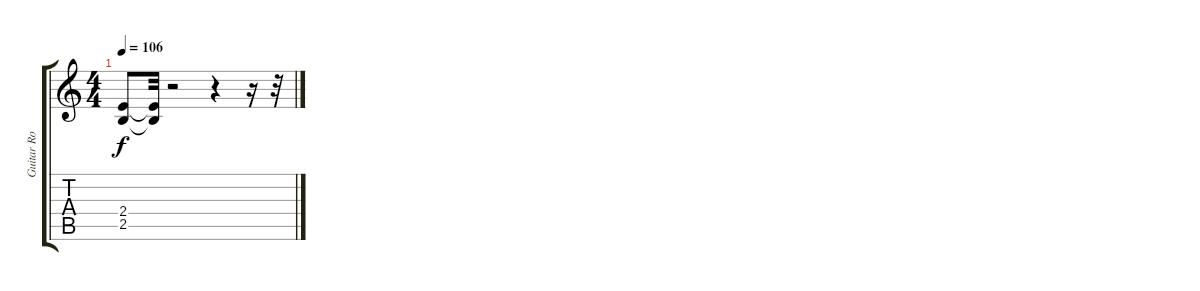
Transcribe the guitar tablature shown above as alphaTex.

\track (" Guitar Rock" " Guitar Ro") {instrument overdrivenguitar}
\staff {score tabs}
\tuning (E4 B3 G3 D3 A2 E2) {hide}
\ts (4 4)
\tempo 106
\clef g2
\ks c
(2.4{t} 2.5{t}).8{dy f} (2.4{t} 2.5{t}).32 r.2 r.4 r.16 r.32
